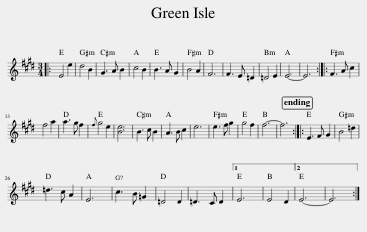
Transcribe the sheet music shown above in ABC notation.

X:1
L:1/8
M:3/4
I:linebreak $
K:E
V:1 treble
V:1
|: E4 e2 | d4 B2 | G3 A B2 | c4 B2 | B3 A G2 | %5
 B4 A2 | F6 | F3 E =D2 | =D4 E2 | E6- | %10
 E6 :: F3 A c2 |$ f4 a2 | a3 g f2 |{f} g4 e2 | %15
 [Be]6 | B3 c B2 | A3 B c2 | e6 | e3 f g2 | %20
 g4 f2 | f6- | f6 :: E3 F G2 | B4 =d2 |$ %25
 =d3 c A2 | E6 | c3 B =G2 | =D4 D2 | =D3 C D2 |1 %30
 E6 | E4 D2 ||2 E6- | E6 :| %34
